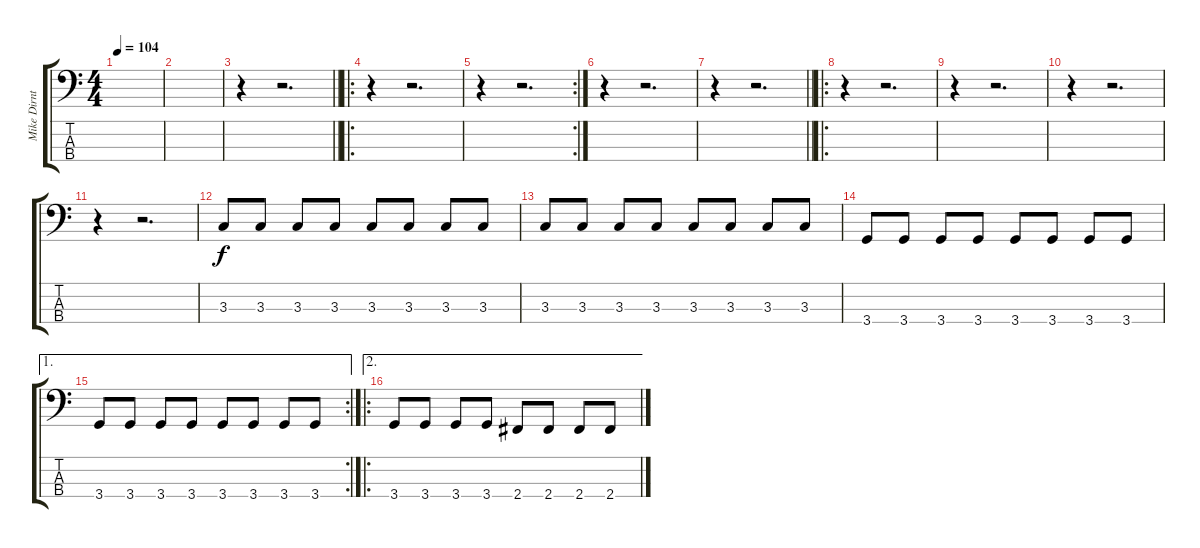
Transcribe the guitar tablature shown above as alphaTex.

\track ("Mike Dirnt" "Mike Dirnt") {instrument electricbasspick}
\staff {score tabs}
\tuning (G2 D2 A1 E1) {hide}
\ts (4 4)
\tempo 104
\clef f4
\ks c
|
|
\barLineRight lightlight
r.4 r.2{d} |
\ro
r.4 r.2{d} |
\rc 2
r.4 r.2{d} |
r.4 r.2{d} |
\barLineRight lightlight
r.4 r.2{d} |
\ro
r.4 r.2{d} |
r.4 r.2{d} |
r.4 r.2{d} |
r.4 r.2{d} |
3.3.8 3.3.8 3.3.8 3.3.8 3.3.8 3.3.8 3.3.8 3.3.8 |
3.3.8 3.3.8 3.3.8 3.3.8 3.3.8 3.3.8 3.3.8 3.3.8 |
3.4.8 3.4.8 3.4.8 3.4.8 3.4.8 3.4.8 3.4.8 3.4.8 |
\ae 1
\rc 2
3.4.8 3.4.8 3.4.8 3.4.8 3.4.8 3.4.8 3.4.8 3.4.8 |
\ae 2
\ro
3.4.8 3.4.8 3.4.8 3.4.8 2.4.8 2.4.8 2.4.8 2.4.8
